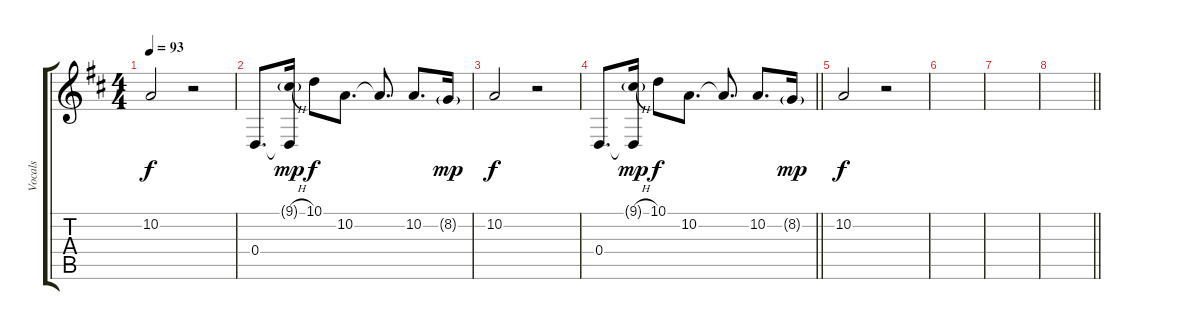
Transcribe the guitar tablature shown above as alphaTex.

\track ("Vocals" "Vocals") {instrument altosax}
\staff {score tabs}
\tuning (E4 B3 G3 D3 A2 E2) {hide}
\ts (4 4)
\tempo 93
\clef g2
\ks d
10.2.2{dy f} r.2 |
0.4.8{d} (9.1{h g} 0.4{t}).16{dy mp} 10.1.8{dy f} 10.2.8{d} 10.2{t}.8{d} 10.2.8{d} 8.2{g}.16{dy mp} |
10.2.2{dy f} r.2 |
\barLineRight lightlight
0.4.8{d} (9.1{h g} 0.4{t}).16{dy mp} 10.1.8{dy f} 10.2.8{d} 10.2{t}.8{d} 10.2.8{d} 8.2{g}.16{dy mp} |
10.2.2{dy f} r.2 |
|
|
\barLineRight lightlight
